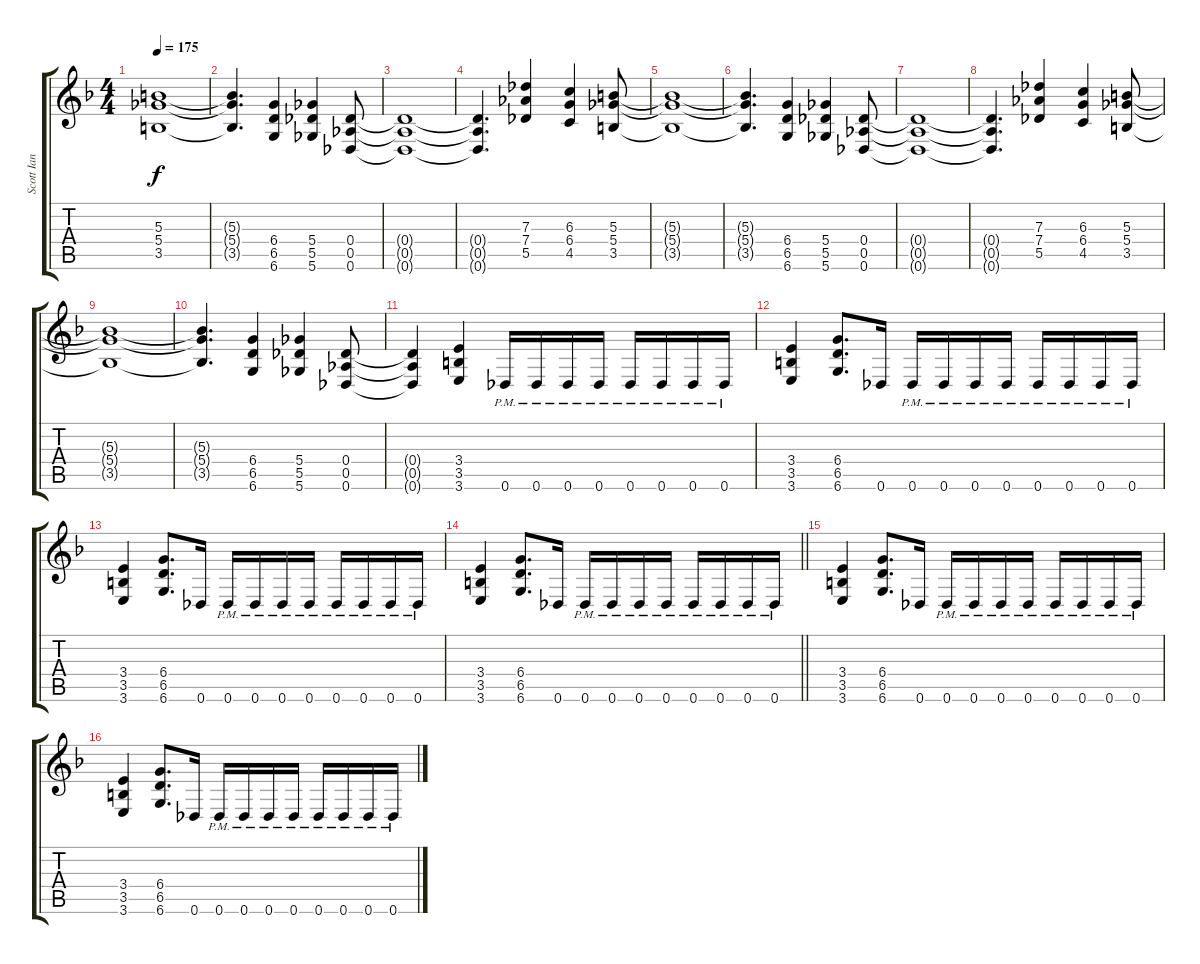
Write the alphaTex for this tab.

\track ("Scott Ian" "Scott Ian") {instrument distortionguitar}
\staff {score tabs}
\tuning (Eb4 Bb3 Gb3 Db3 Ab2 Db2) {hide}
\ts (4 4)
\tempo 175
\clef g2
\ks f
(5.3{t} 5.4{t} 3.5{t}).1{dy f} |
(5.3{t} 5.4{t} 3.5{t}).4{d} (6.4 6.5 6.6).4 (5.4 5.5 5.6).4 (0.4 0.5 0.6).8 |
(0.4{t} 0.5{t} 0.6{t}).1 |
(0.4{t} 0.5{t} 0.6{t}).4{d} (7.3 7.4 5.5).4 (6.3 6.4 4.5).4 (5.3 5.4 3.5).8 |
(5.3{t} 5.4{t} 3.5{t}).1 |
(5.3{t} 5.4{t} 3.5{t}).4{d} (6.4 6.5 6.6).4 (5.4 5.5 5.6).4 (0.4 0.5 0.6).8 |
(0.4{t} 0.5{t} 0.6{t}).1 |
(0.4{t} 0.5{t} 0.6{t}).4{d} (7.3 7.4 5.5).4 (6.3 6.4 4.5).4 (5.3 5.4 3.5).8 |
(5.3{t} 5.4{t} 3.5{t}).1 |
(5.3{t} 5.4{t} 3.5{t}).4{d} (6.4 6.5 6.6).4 (5.4 5.5 5.6).4 (0.4 0.5 0.6).8 |
(0.4{t} 0.5{t} 0.6{t}).4 (3.4 3.5 3.6).4 0.6{pm}.16 0.6{pm}.16 0.6{pm}.16 0.6{pm}.16 0.6{pm}.16 0.6{pm}.16 0.6{pm}.16 0.6{pm}.16 |
(3.4 3.5 3.6).4 (6.4 6.5 6.6).8{d} 0.6.16 0.6{pm}.16 0.6{pm}.16 0.6{pm}.16 0.6{pm}.16 0.6{pm}.16 0.6{pm}.16 0.6{pm}.16 0.6{pm}.16 |
(3.4 3.5 3.6).4 (6.4 6.5 6.6).8{d} 0.6.16 0.6{pm}.16 0.6{pm}.16 0.6{pm}.16 0.6{pm}.16 0.6{pm}.16 0.6{pm}.16 0.6{pm}.16 0.6{pm}.16 |
\barLineRight lightlight
(3.4 3.5 3.6).4 (6.4 6.5 6.6).8{d} 0.6.16 0.6{pm}.16 0.6{pm}.16 0.6{pm}.16 0.6{pm}.16 0.6{pm}.16 0.6{pm}.16 0.6{pm}.16 0.6{pm}.16 |
(3.4 3.5 3.6).4 (6.4 6.5 6.6).8{d} 0.6.16 0.6{pm}.16 0.6{pm}.16 0.6{pm}.16 0.6{pm}.16 0.6{pm}.16 0.6{pm}.16 0.6{pm}.16 0.6{pm}.16 |
(3.4 3.5 3.6).4 (6.4 6.5 6.6).8{d} 0.6.16 0.6{pm}.16 0.6{pm}.16 0.6{pm}.16 0.6{pm}.16 0.6{pm}.16 0.6{pm}.16 0.6{pm}.16 0.6{pm}.16
